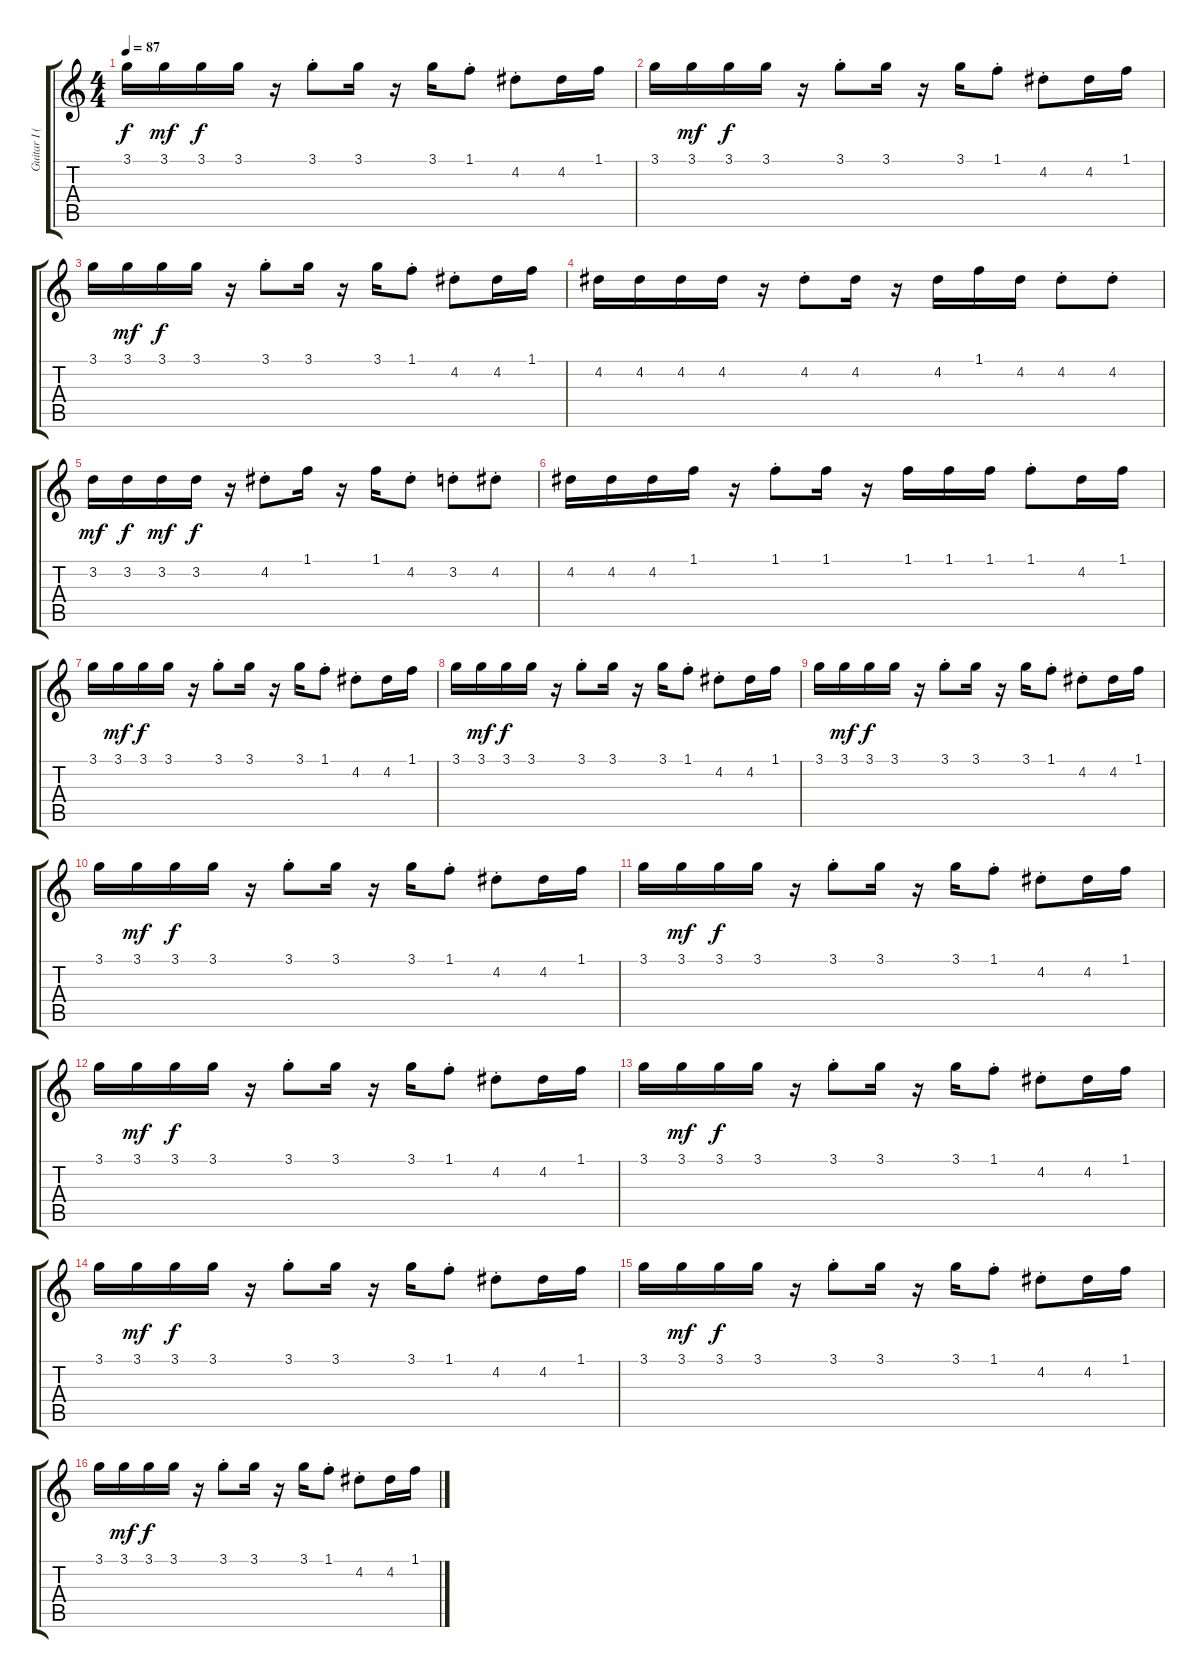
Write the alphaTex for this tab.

\track ("Guitar I (Rutherford)" "Guitar I (") {instrument electricguitarmuted}
\staff {score tabs}
\tuning (E4 B3 G3 D3 A2 E2) {hide}
\ts (4 4)
\tempo 87
\clef g2
\ks c
3.1.16{dy f} 3.1.16{dy mf} 3.1.16{dy f} 3.1.16 r.16 3.1{st}.8 3.1.16 r.16 3.1.16 1.1{st}.8 4.2{st}.8 4.2.16 1.1.16 |
3.1.16 3.1.16{dy mf} 3.1.16{dy f} 3.1.16 r.16 3.1{st}.8 3.1.16 r.16 3.1.16 1.1{st}.8 4.2{st}.8 4.2.16 1.1.16 |
3.1.16 3.1.16{dy mf} 3.1.16{dy f} 3.1.16 r.16 3.1{st}.8 3.1.16 r.16 3.1.16 1.1{st}.8 4.2{st}.8 4.2.16 1.1.16 |
4.2.16 4.2.16 4.2.16 4.2.16 r.16 4.2{st}.8 4.2.16 r.16 4.2.16 1.1.16 4.2.16 4.2{st}.8 4.2{st}.8 |
3.2.16{dy mf} 3.2.16{dy f} 3.2.16{dy mf} 3.2.16{dy f} r.16 4.2{st}.8 1.1.16 r.16 1.1.16 4.2{st}.8 3.2{st}.8 4.2{st}.8 |
4.2.16 4.2.16 4.2.16 1.1.16 r.16 1.1{st}.8 1.1.16 r.16 1.1.16 1.1.16 1.1.16 1.1{st}.8 4.2.16 1.1.16 |
3.1.16 3.1.16{dy mf} 3.1.16{dy f} 3.1.16 r.16 3.1{st}.8 3.1.16 r.16 3.1.16 1.1{st}.8 4.2{st}.8 4.2.16 1.1.16 |
3.1.16 3.1.16{dy mf} 3.1.16{dy f} 3.1.16 r.16 3.1{st}.8 3.1.16 r.16 3.1.16 1.1{st}.8 4.2{st}.8 4.2.16 1.1.16 |
3.1.16 3.1.16{dy mf} 3.1.16{dy f} 3.1.16 r.16 3.1{st}.8 3.1.16 r.16 3.1.16 1.1{st}.8 4.2{st}.8 4.2.16 1.1.16 |
3.1.16 3.1.16{dy mf} 3.1.16{dy f} 3.1.16 r.16 3.1{st}.8 3.1.16 r.16 3.1.16 1.1{st}.8 4.2{st}.8 4.2.16 1.1.16 |
3.1.16 3.1.16{dy mf} 3.1.16{dy f} 3.1.16 r.16 3.1{st}.8 3.1.16 r.16 3.1.16 1.1{st}.8 4.2{st}.8 4.2.16 1.1.16 |
3.1.16 3.1.16{dy mf} 3.1.16{dy f} 3.1.16 r.16 3.1{st}.8 3.1.16 r.16 3.1.16 1.1{st}.8 4.2{st}.8 4.2.16 1.1.16 |
3.1.16 3.1.16{dy mf} 3.1.16{dy f} 3.1.16 r.16 3.1{st}.8 3.1.16 r.16 3.1.16 1.1{st}.8 4.2{st}.8 4.2.16 1.1.16 |
3.1.16 3.1.16{dy mf} 3.1.16{dy f} 3.1.16 r.16 3.1{st}.8 3.1.16 r.16 3.1.16 1.1{st}.8 4.2{st}.8 4.2.16 1.1.16 |
3.1.16 3.1.16{dy mf} 3.1.16{dy f} 3.1.16 r.16 3.1{st}.8 3.1.16 r.16 3.1.16 1.1{st}.8 4.2{st}.8 4.2.16 1.1.16 |
3.1.16 3.1.16{dy mf} 3.1.16{dy f} 3.1.16 r.16 3.1{st}.8 3.1.16 r.16 3.1.16 1.1{st}.8 4.2{st}.8 4.2.16 1.1.16
